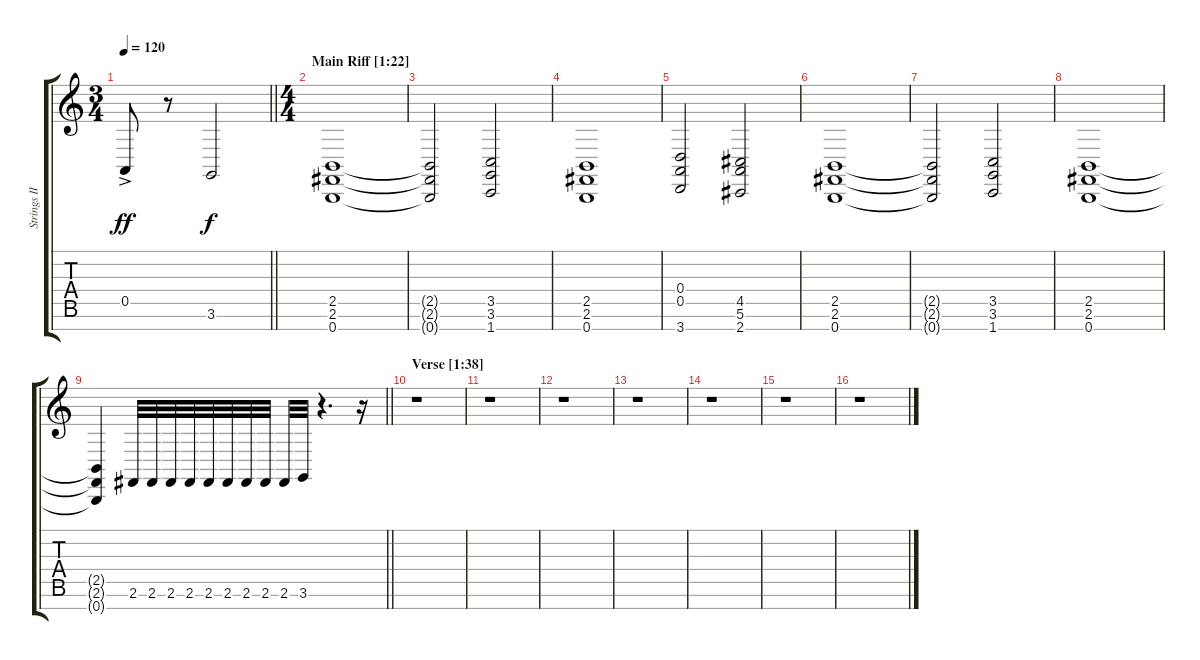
\track ("Strings II" "Strings II") {instrument stringensemble1}
\staff {score tabs}
\tuning (E4 B3 G3 D3 A2 E2 B1) {hide}
\ts (3 4)
\tempo 120
\clef g2
\barLineRight lightlight
\ks c
0.5{ac}.8{dy ff} r.8 3.6.2{dy f} |
\ts (4 4)
\section ("" "Main Riff [1:22]")
(2.5 2.6 0.7).1{volume 10} |
(2.5{t} 2.6{t} 0.7{t}).2 (3.5 3.6 1.7).2 |
(2.5 2.6 0.7).1 |
(0.4 0.5 3.7).2 (4.5 5.6 2.7).2 |
(2.5 2.6 0.7).1 |
(2.5{t} 2.6{t} 0.7{t}).2 (3.5 3.6 1.7).2 |
(2.5 2.6 0.7).1 |
\barLineRight lightlight
(2.5{t} 2.6{t} 0.7{t}).4 2.6.32 2.6.32 2.6.32 2.6.32 2.6.32 2.6.32 2.6.32 2.6.32 2.6.32 3.6.32 r.4{d} r.16 |
\section ("" "Verse [1:38]")
r.1 |
r.1 |
r.1 |
r.1 |
r.1 |
r.1 |
r.1
